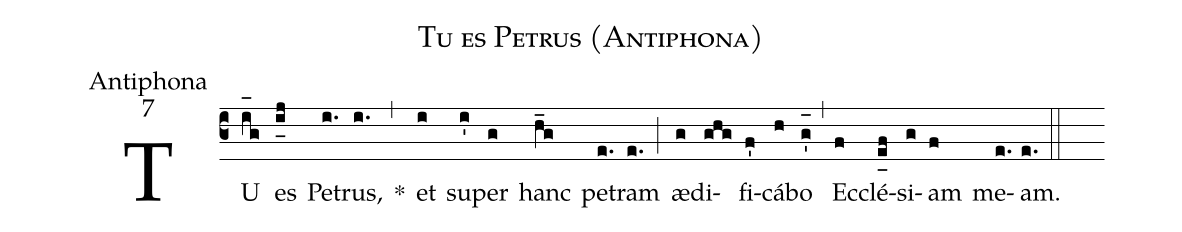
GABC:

name:Tu es Petrus (Antiphona);
office-part:Antiphona;
mode:7;
%%
(c3) TU(i_[oh:h]g) es(i_[uh:l]j) Pe(i.)trus,(i.) *(,) et(i) su(i')per(g) hanc(h_g) pe(e.)tram(e.) (;) æ(g)di(ghg)fi(f')cá(h)bo(g'_[oh:h]) (,) Ec(f)clé(e_[uh:l]f)si(g)am(f) me(e.)am.(e.) (::)
